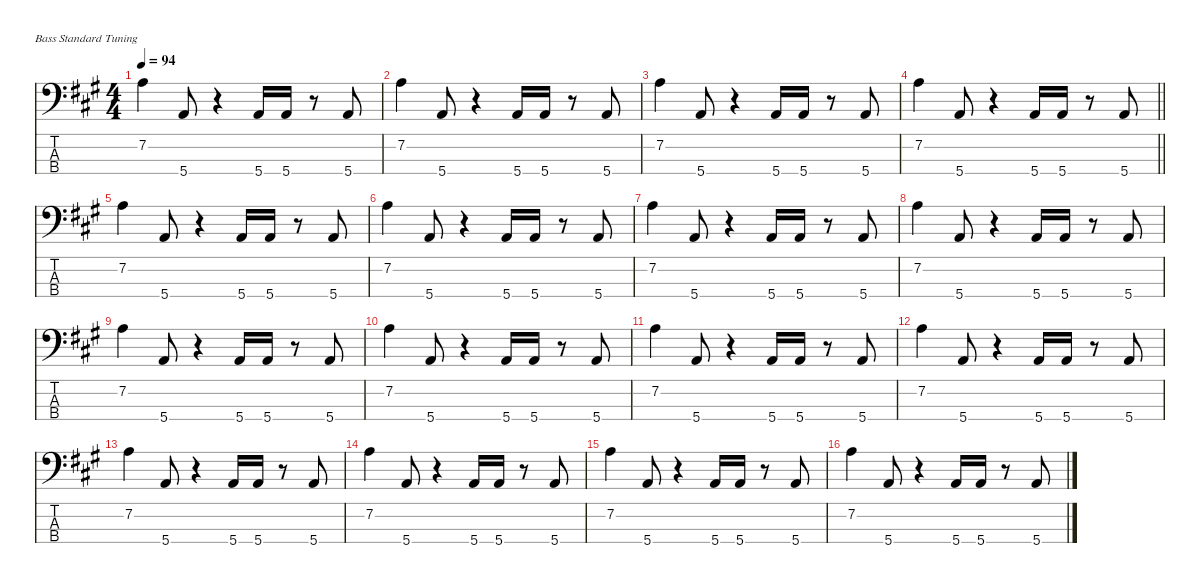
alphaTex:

\defaultSystemsLayout 4
\hideDynamics
\bracketExtendMode nobrackets
\singleTrackTrackNamePolicy hidden
\multiTrackTrackNamePolicy hidden
\firstSystemTrackNameMode fullname
\firstSystemTrackNameOrientation horizontal
\otherSystemsTrackNameOrientation horizontal
\track ("Bass" "el.bs.") {defaultSystemsLayout 4 instrument electricbassfinger}
\staff {score tabs}
\tuning (G2 D2 A1 E1)
\ts (4 4)
\beaming (8 2 2 2 2)
\tempo 94
\clef f4
\ks a
7.2{acc forcenatural}.4{dy f instrument electricbassfinger beam Down} 5.4{acc forcenatural}.8{beam Up} r.4{beam Up} 5.4{acc forcenatural}.16{beam Up} 5.4{acc forcenatural}.16{beam Up} r.8{beam Up} 5.4{acc forcenatural}.8{beam Up} |
7.2{acc forcenatural}.4{beam Down} 5.4{acc forcenatural}.8{beam Up} r.4{beam Up} 5.4{acc forcenatural}.16{beam Up} 5.4{acc forcenatural}.16{beam Up} r.8{beam Up} 5.4{acc forcenatural}.8{beam Up} |
7.2{acc forcenatural}.4{beam Down} 5.4{acc forcenatural}.8{beam Up} r.4{beam Up} 5.4{acc forcenatural}.16{beam Up} 5.4{acc forcenatural}.16{beam Up} r.8{beam Up} 5.4{acc forcenatural}.8{beam Up} |
\barLineRight lightlight
7.2{acc forcenatural}.4{beam Down} 5.4{acc forcenatural}.8{beam Up} r.4{beam Up} 5.4{acc forcenatural}.16{beam Up} 5.4{acc forcenatural}.16{beam Up} r.8{beam Up} 5.4{acc forcenatural}.8{beam Up} |
7.2{acc forcenatural}.4{beam Down} 5.4{acc forcenatural}.8{beam Up} r.4{beam Up} 5.4{acc forcenatural}.16{beam Up} 5.4{acc forcenatural}.16{beam Up} r.8{beam Up} 5.4{acc forcenatural}.8{beam Up} |
7.2{acc forcenatural}.4{beam Down} 5.4{acc forcenatural}.8{beam Up} r.4{beam Up} 5.4{acc forcenatural}.16{beam Up} 5.4{acc forcenatural}.16{beam Up} r.8{beam Up} 5.4{acc forcenatural}.8{beam Up} |
7.2{acc forcenatural}.4{beam Down} 5.4{acc forcenatural}.8{beam Up} r.4{beam Up} 5.4{acc forcenatural}.16{beam Up} 5.4{acc forcenatural}.16{beam Up} r.8{beam Up} 5.4{acc forcenatural}.8{beam Up} |
7.2{acc forcenatural}.4{beam Down} 5.4{acc forcenatural}.8{beam Up} r.4{beam Up} 5.4{acc forcenatural}.16{beam Up} 5.4{acc forcenatural}.16{beam Up} r.8{beam Up} 5.4{acc forcenatural}.8{beam Up} |
7.2{acc forcenatural}.4{beam Down} 5.4{acc forcenatural}.8{beam Up} r.4{beam Up} 5.4{acc forcenatural}.16{beam Up} 5.4{acc forcenatural}.16{beam Up} r.8{beam Up} 5.4{acc forcenatural}.8{beam Up} |
7.2{acc forcenatural}.4{beam Down} 5.4{acc forcenatural}.8{beam Up} r.4{beam Up} 5.4{acc forcenatural}.16{beam Up} 5.4{acc forcenatural}.16{beam Up} r.8{beam Up} 5.4{acc forcenatural}.8{beam Up} |
7.2{acc forcenatural}.4{beam Down} 5.4{acc forcenatural}.8{beam Up} r.4{beam Up} 5.4{acc forcenatural}.16{beam Up} 5.4{acc forcenatural}.16{beam Up} r.8{beam Up} 5.4{acc forcenatural}.8{beam Up} |
7.2{acc forcenatural}.4{beam Down} 5.4{acc forcenatural}.8{beam Up} r.4{beam Up} 5.4{acc forcenatural}.16{beam Up} 5.4{acc forcenatural}.16{beam Up} r.8{beam Up} 5.4{acc forcenatural}.8{beam Up} |
7.2{acc forcenatural}.4{beam Down} 5.4{acc forcenatural}.8{beam Up} r.4{beam Up} 5.4{acc forcenatural}.16{beam Up} 5.4{acc forcenatural}.16{beam Up} r.8{beam Up} 5.4{acc forcenatural}.8{beam Up} |
7.2{acc forcenatural}.4{beam Down} 5.4{acc forcenatural}.8{beam Up} r.4{beam Up} 5.4{acc forcenatural}.16{beam Up} 5.4{acc forcenatural}.16{beam Up} r.8{beam Up} 5.4{acc forcenatural}.8{beam Up} |
7.2{acc forcenatural}.4{beam Down} 5.4{acc forcenatural}.8{beam Up} r.4{beam Up} 5.4{acc forcenatural}.16{beam Up} 5.4{acc forcenatural}.16{beam Up} r.8{beam Up} 5.4{acc forcenatural}.8{beam Up} |
7.2{acc forcenatural}.4{beam Down} 5.4{acc forcenatural}.8{beam Up} r.4{beam Up} 5.4{acc forcenatural}.16{beam Up} 5.4{acc forcenatural}.16{beam Up} r.8{beam Up} 5.4{acc forcenatural}.8{beam Up}
